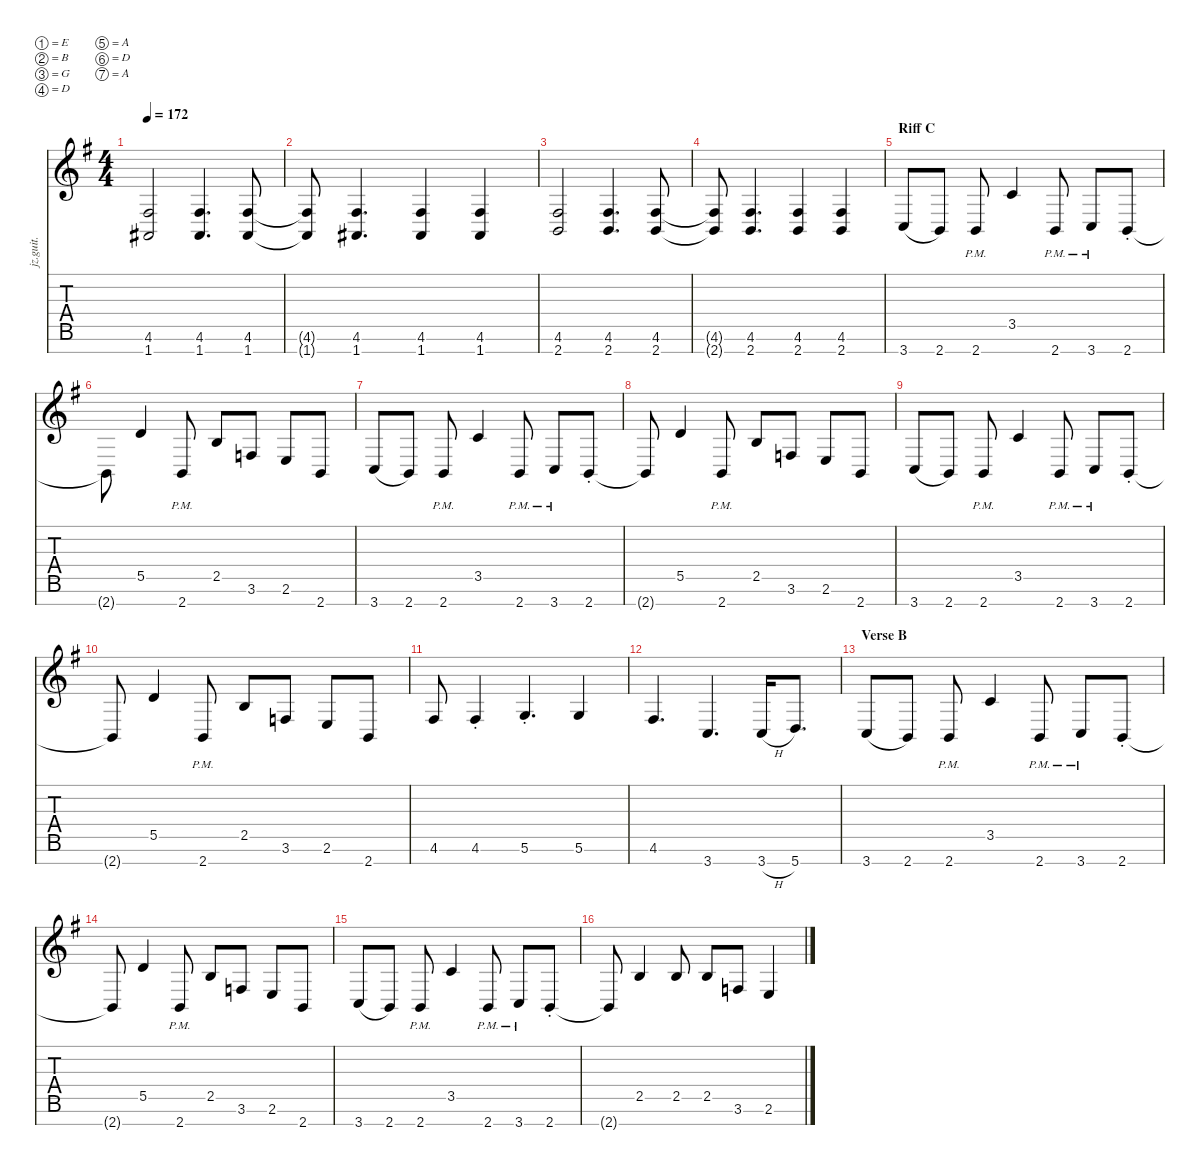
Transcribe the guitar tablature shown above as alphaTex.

\defaultSystemsLayout 4
\hideDynamics
\bracketExtendMode nobrackets
\otherSystemsTrackNameOrientation horizontal
\track ("Kaoru" "jz.guit.") {instrument overdrivenguitar}
\staff {score tabs}
\tuning (E4 B3 G3 D3 A2 D2 A1)
\ts (4 4)
\tempo 172
\clef g2
\ks eminor
(1.7{acc #} 4.6{acc #}).2{dy mf beam Up} (1.7{acc #} 4.6{acc #}).4{d beam Up} (1.7{acc #} 4.6{acc #}).8{beam Up} |
(1.7{t acc #} 4.6{t acc #}).8{beam Up} (1.7{acc #} 4.6{acc #}).4{d beam Up} (1.7{acc #} 4.6{acc #}).4{beam Up} (1.7{acc #} 4.6{acc #}).4{beam Up} |
(2.7{acc forcenatural} 4.6{acc #}).2{beam Up} (2.7{acc forcenatural} 4.6{acc #}).4{d beam Up} (2.7{acc forcenatural} 4.6{acc #}).8{beam Up} |
(2.7{t acc forcenatural} 4.6{t acc #}).8{beam Up} (2.7{acc forcenatural} 4.6{acc #}).4{d beam Up} (2.7{acc forcenatural} 4.6{acc #}).4{beam Up} (2.7{acc forcenatural} 4.6{acc #}).4{beam Up} |
\section ("" "Riff C")
3.7{acc forcenatural}.8{legatoorigin beam Up} 2.7{acc forcenatural}.8{beam Up} 2.7{pm acc forcenatural}.8{beam Up} 3.5{acc forcenatural}.4{beam Up} 2.7{pm acc forcenatural}.8{beam Up} 3.7{pm acc forcenatural}.8{beam Up} 2.7{st acc forcenatural}.8{beam Up} |
2.7{t acc forcenatural}.8{beam Down} 5.5{acc forcenatural}.4{beam Up} 2.7{pm acc forcenatural}.8{beam Up} 2.5{acc forcenatural}.8{beam Up} 3.6{acc forcenatural}.8{beam Up} 2.6{acc forcenatural}.8{beam Up} 2.7{acc forcenatural}.8{beam Up} |
3.7{acc forcenatural}.8{legatoorigin beam Up} 2.7{acc forcenatural}.8{beam Up} 2.7{pm acc forcenatural}.8{beam Up} 3.5{acc forcenatural}.4{beam Up} 2.7{pm acc forcenatural}.8{beam Up} 3.7{pm acc forcenatural}.8{beam Up} 2.7{st acc forcenatural}.8{beam Up} |
2.7{t acc forcenatural}.8{beam Up} 5.5{acc forcenatural}.4{beam Up} 2.7{pm acc forcenatural}.8{beam Up} 2.5{acc forcenatural}.8{beam Up} 3.6{acc forcenatural}.8{beam Up} 2.6{acc forcenatural}.8{beam Up} 2.7{acc forcenatural}.8{beam Up} |
3.7{acc forcenatural}.8{legatoorigin beam Up} 2.7{acc forcenatural}.8{beam Up} 2.7{pm acc forcenatural}.8{beam Up} 3.5{acc forcenatural}.4{beam Up} 2.7{pm acc forcenatural}.8{beam Up} 3.7{pm acc forcenatural}.8{beam Up} 2.7{st acc forcenatural}.8{beam Up} |
2.7{t acc forcenatural}.8{beam Up} 5.5{acc forcenatural}.4{beam Up} 2.7{pm acc forcenatural}.8{beam Up} 2.5{acc forcenatural}.8{beam Up} 3.6{acc forcenatural}.8{beam Up} 2.6{acc forcenatural}.8{beam Up} 2.7{acc forcenatural}.8{beam Up} |
4.6{acc #}.8{beam Up} 4.6{st acc #}.4{beam Up} 5.6{st acc forcenatural}.4{d beam Up} 5.6{acc forcenatural}.4{beam Up} |
4.6{acc #}.4{d beam Up} 3.7{acc forcenatural}.4{d beam Up} 3.7{h acc forcenatural}.16{beam Up} 5.7{acc forcenatural}.8{d beam Up} |
\section ("" "Verse B")
3.7{acc forcenatural}.8{legatoorigin beam Up} 2.7{acc forcenatural}.8{beam Up} 2.7{pm acc forcenatural}.8{beam Up} 3.5{acc forcenatural}.4{beam Up} 2.7{pm acc forcenatural}.8{beam Up} 3.7{pm acc forcenatural}.8{beam Up} 2.7{st acc forcenatural}.8{beam Up} |
2.7{t acc forcenatural}.8{beam Up} 5.5{acc forcenatural}.4{beam Up} 2.7{pm acc forcenatural}.8{beam Up} 2.5{acc forcenatural}.8{beam Up} 3.6{acc forcenatural}.8{beam Up} 2.6{acc forcenatural}.8{beam Up} 2.7{acc forcenatural}.8{beam Up} |
3.7{acc forcenatural}.8{legatoorigin beam Up} 2.7{acc forcenatural}.8{beam Up} 2.7{pm acc forcenatural}.8{beam Up} 3.5{acc forcenatural}.4{beam Up} 2.7{pm acc forcenatural}.8{beam Up} 3.7{pm acc forcenatural}.8{beam Up} 2.7{st acc forcenatural}.8{beam Up} |
2.7{t acc forcenatural}.8{beam Up} 2.5{acc forcenatural}.4{beam Up} 2.5{acc forcenatural}.8{beam Up} 2.5{acc forcenatural}.8{beam Up} 3.6{acc forcenatural}.8{beam Up} 2.6{acc forcenatural}.4{beam Up}
